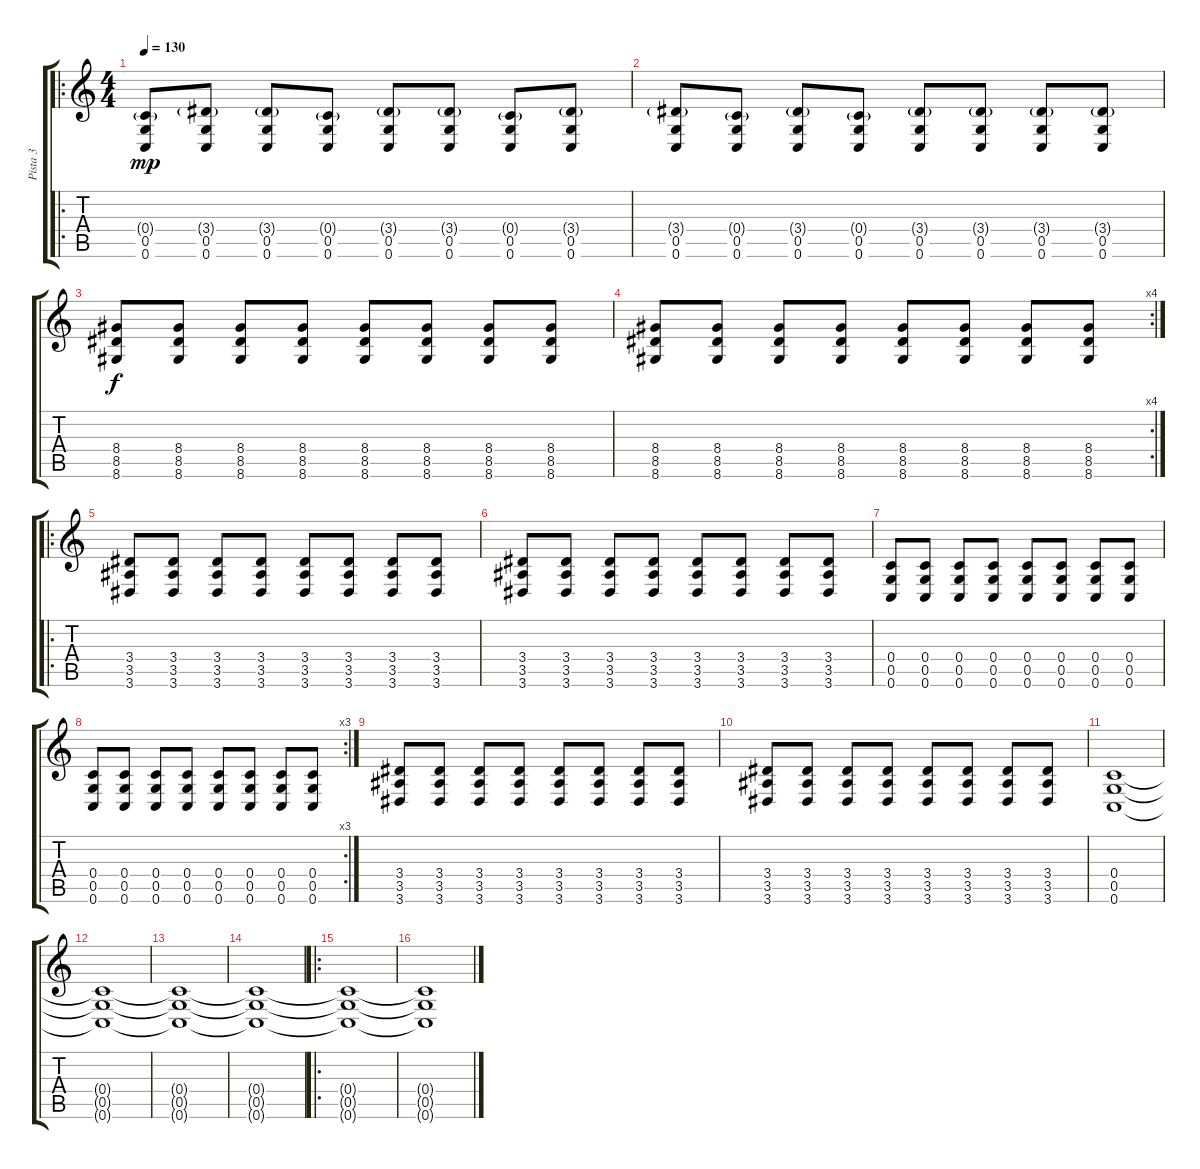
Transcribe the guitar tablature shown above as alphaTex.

\track ("Pista 3" "Pista 3") {instrument distortionguitar}
\staff {score tabs}
\tuning (D4 A3 F3 C3 G2 C2) {hide}
\ro
\ts (4 4)
\tempo 130
\clef g2
\ks c
(0.4{g} 0.5 0.6).8{dy mp} (3.4{g} 0.5 0.6).8 (3.4{g} 0.5 0.6).8 (0.4{g} 0.5 0.6).8 (3.4{g} 0.5 0.6).8 (3.4{g} 0.5 0.6).8 (0.4{g} 0.5 0.6).8 (3.4{g} 0.5 0.6).8 |
(3.4{g} 0.5 0.6).8 (0.4{g} 0.5 0.6).8 (3.4{g} 0.5 0.6).8 (0.4{g} 0.5 0.6).8 (3.4{g} 0.5 0.6).8 (3.4{g} 0.5 0.6).8 (3.4{g} 0.5 0.6).8 (3.4{g} 0.5 0.6).8 |
(8.4 8.5 8.6).8{dy f} (8.4 8.5 8.6).8 (8.4 8.5 8.6).8 (8.4 8.5 8.6).8 (8.4 8.5 8.6).8 (8.4 8.5 8.6).8 (8.4 8.5 8.6).8 (8.4 8.5 8.6).8 |
\rc 4
(8.4 8.5 8.6).8 (8.4 8.5 8.6).8 (8.4 8.5 8.6).8 (8.4 8.5 8.6).8 (8.4 8.5 8.6).8 (8.4 8.5 8.6).8 (8.4 8.5 8.6).8 (8.4 8.5 8.6).8 |
\ro
(3.4 3.5 3.6).8 (3.4 3.5 3.6).8 (3.4 3.5 3.6).8 (3.4 3.5 3.6).8 (3.4 3.5 3.6).8 (3.4 3.5 3.6).8 (3.4 3.5 3.6).8 (3.4 3.5 3.6).8 |
(3.4 3.5 3.6).8 (3.4 3.5 3.6).8 (3.4 3.5 3.6).8 (3.4 3.5 3.6).8 (3.4 3.5 3.6).8 (3.4 3.5 3.6).8 (3.4 3.5 3.6).8 (3.4 3.5 3.6).8 |
(0.4 0.5 0.6).8 (0.4 0.5 0.6).8 (0.4 0.5 0.6).8 (0.4 0.5 0.6).8 (0.4 0.5 0.6).8 (0.4 0.5 0.6).8 (0.4 0.5 0.6).8 (0.4 0.5 0.6).8 |
\rc 3
(0.4 0.5 0.6).8 (0.4 0.5 0.6).8 (0.4 0.5 0.6).8 (0.4 0.5 0.6).8 (0.4 0.5 0.6).8 (0.4 0.5 0.6).8 (0.4 0.5 0.6).8 (0.4 0.5 0.6).8 |
(3.4 3.5 3.6).8 (3.4 3.5 3.6).8 (3.4 3.5 3.6).8 (3.4 3.5 3.6).8 (3.4 3.5 3.6).8 (3.4 3.5 3.6).8 (3.4 3.5 3.6).8 (3.4 3.5 3.6).8 |
(3.4 3.5 3.6).8 (3.4 3.5 3.6).8 (3.4 3.5 3.6).8 (3.4 3.5 3.6).8 (3.4 3.5 3.6).8 (3.4 3.5 3.6).8 (3.4 3.5 3.6).8 (3.4 3.5 3.6).8 |
(0.4 0.5 0.6).1 |
(0.4{t} 0.5{t} 0.6{t}).1 |
(0.4{t} 0.5{t} 0.6{t}).1 |
(0.4{t} 0.5{t} 0.6{t}).1 |
\ro
(0.4{t} 0.5{t} 0.6{t}).1 |
(0.4{t} 0.5{t} 0.6{t}).1
